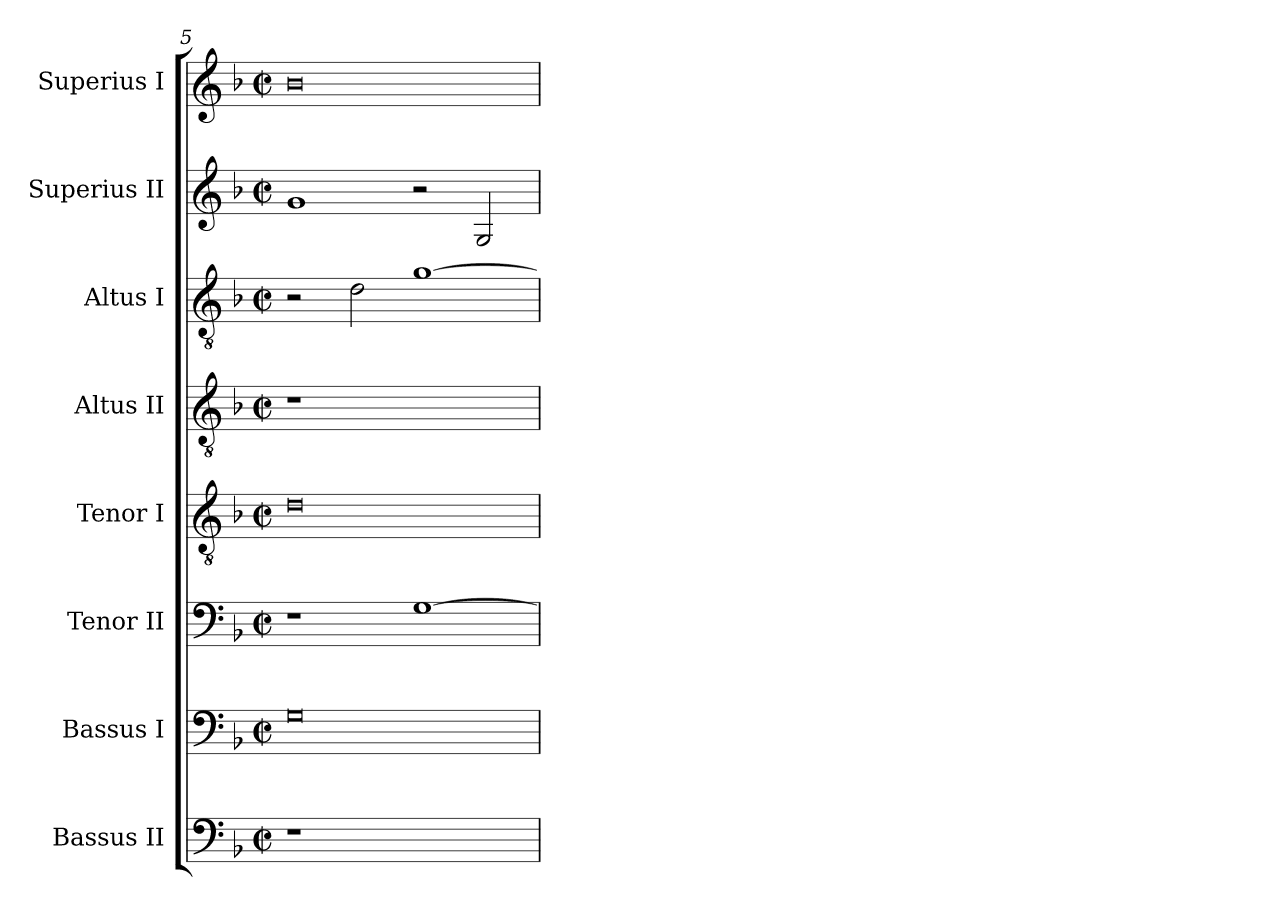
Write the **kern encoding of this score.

**kern	**kern	**kern	**kern	**kern	**kern	**kern	**kern
*part8	*part7	*part6	*part5	*part4	*part3	*part2	*part1
*staff8	*staff7	*staff6	*staff5	*staff4	*staff3	*staff2	*staff1
*I"Bassus II	*I"Bassus I	*I"Tenor II	*I"Tenor I	*I"Altus II	*I"Altus I	*I"Superius II	*I"Superius I
*I'B. II	*I'B. I	*I'T. II	*I'T. I	*I'A. II	*I'A. I	*I'S. II	*I'S. I
*clefF4	*clefF4	*clefF4	*clefGv2	*clefGv2	*clefGv2	*clefG2	*clefG2
*	*	*	*ITrd7c12	*ITrd7c12	*ITrd7c12	*	*
*k[b-]	*k[b-]	*k[b-]	*k[b-]	*k[b-]	*k[b-]	*k[b-]	*k[b-]
*F:	*F:	*F:	*F:	*F:	*F:	*F:	*F:
*M2/2	*M2/2	*M2/2	*M2/2	*M2/2	*M2/2	*M2/2	*M2/2
*met(c|)	*met(c|)	*met(c|)	*met(c|)	*met(c|)	*met(c|)	*met(c|)	*met(c|)
=5	=5	=5	=5	=5	=5	=5	=5
!LO:N:vis=1	!	!	!	!LO:N:vis=1	!	!	!
1r	0Gi	1r	0Di	1r	2r	1gi	0b-i
.	.	.	.	.	2Di\	.	.
1ryy	.	[>1Gi	.	1ryy	[>1Gi	2r	.
.	.	.	.	.	.	2Gi/	.
=	=	=	=	=	=	=	=
*-	*-	*-	*-	*-	*-	*-	*-
